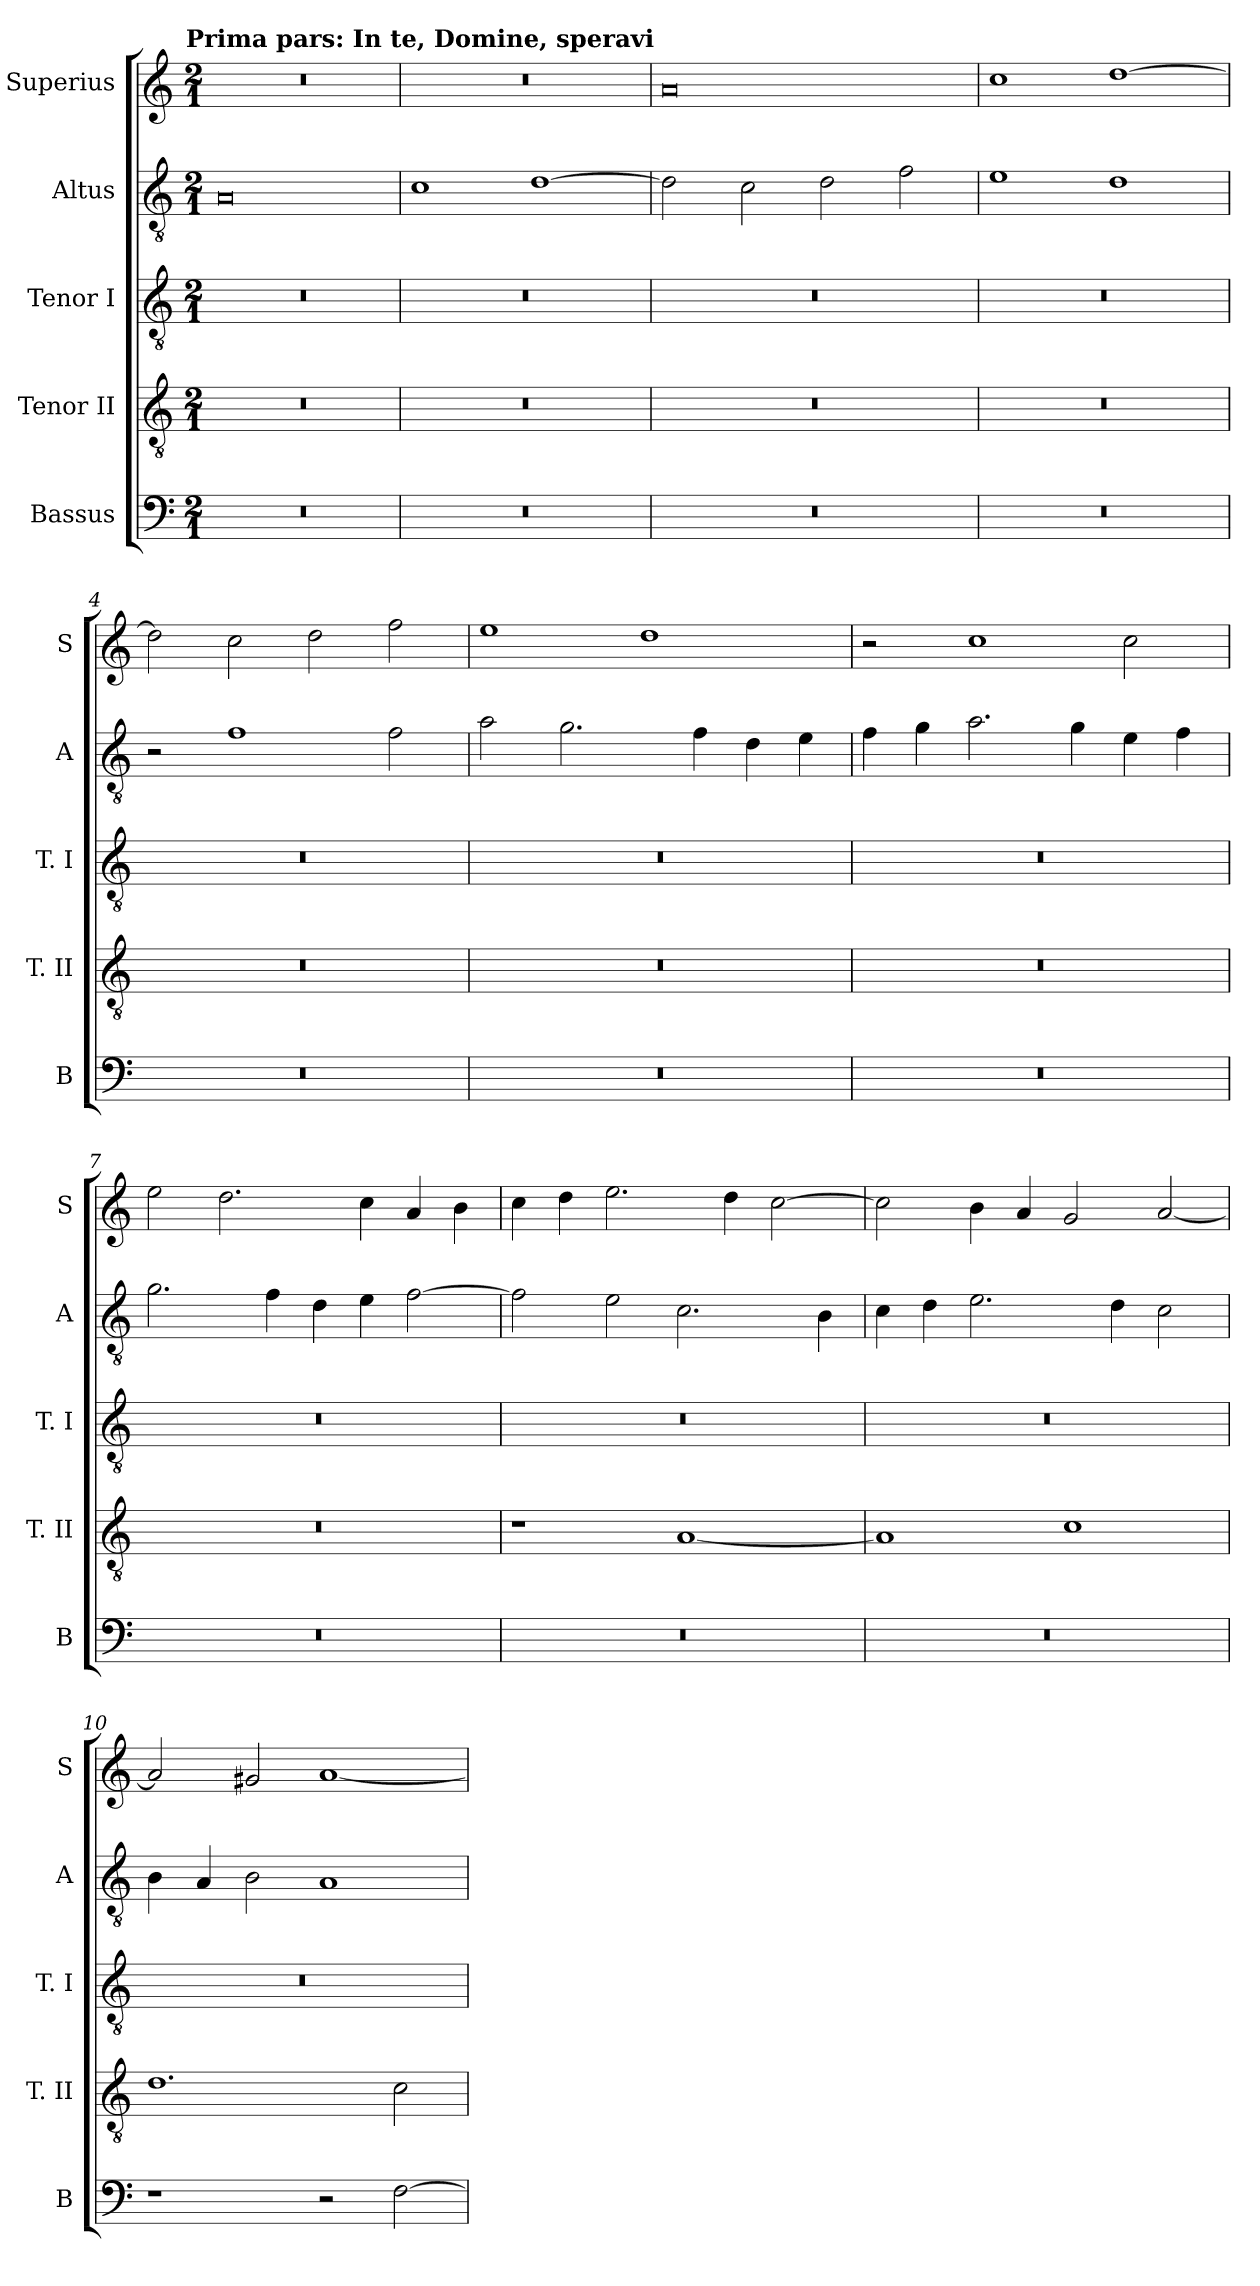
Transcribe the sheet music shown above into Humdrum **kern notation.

**kern	**kern	**kern	**kern	**kern
*part5	*part4	*part3	*part2	*part1
*staff5	*staff4	*staff3	*staff2	*staff1
*I"Bassus	*I"Tenor II	*I"Tenor I	*I"Altus	*I"Superius
*I'B	*I'T. II	*I'T. I	*I'A	*I'S
*clefF4	*clefGv2	*clefGv2	*clefGv2	*clefG2
*k[]	*k[]	*k[]	*k[]	*k[]
*C:	*C:	*C:	*C:	*C:
!!LO:TX:omd:t=Prima pars&colon; In te, Domine, speravi
*M2/1	*M2/1	*M2/1	*M2/1	*M2/1
=	=	=	=	=
0r	0r	0r	0A	0r
=1	=1	=1	=1	=1
0r	0r	0r	1c	0r
.	.	.	[1d	.
=2	=2	=2	=2	=2
0r	0r	0r	2d]	0a
.	.	.	2c	.
.	.	.	2d	.
.	.	.	2f	.
=3	=3	=3	=3	=3
0r	0r	0r	1e	1cc
.	.	.	1d	[1dd
=4	=4	=4	=4	=4
0r	0r	0r	2r	2dd]
.	.	.	1f	2cc
.	.	.	.	2dd
.	.	.	2f	2ff
=5	=5	=5	=5	=5
0r	0r	0r	2a	1ee
.	.	.	2.g	.
.	.	.	.	1dd
.	.	.	4f	.
.	.	.	4d	.
.	.	.	4e	.
=6	=6	=6	=6	=6
0r	0r	0r	4f	2r
.	.	.	4g	.
.	.	.	2.a	1cc
.	.	.	4g	.
.	.	.	4e	2cc
.	.	.	4f	.
=7	=7	=7	=7	=7
0r	0r	0r	2.g	2ee
.	.	.	.	2.dd
.	.	.	4f	.
.	.	.	4d	.
.	.	.	4e	4cc
.	.	.	[2f	4a
.	.	.	.	4b
=8	=8	=8	=8	=8
0r	1r	0r	2f]	4cc
.	.	.	.	4dd
.	.	.	2e	2.ee
.	[1A	.	2.c	.
.	.	.	.	4dd
.	.	.	.	[2cc
.	.	.	4B	.
=9	=9	=9	=9	=9
0r	1A]	0r	4c	2cc]
.	.	.	4d	.
.	.	.	2.e	4b
.	.	.	.	4a
.	1c	.	.	2g
.	.	.	4d	.
.	.	.	2c	[2a
=10	=10	=10	=10	=10
1r	1.d	0r	4B	2a]
.	.	.	4A	.
.	.	.	2B	2g#X
2r	.	.	1A	[1a
[2F	2c	.	.	.
=	=	=	=	=
*-	*-	*-	*-	*-
